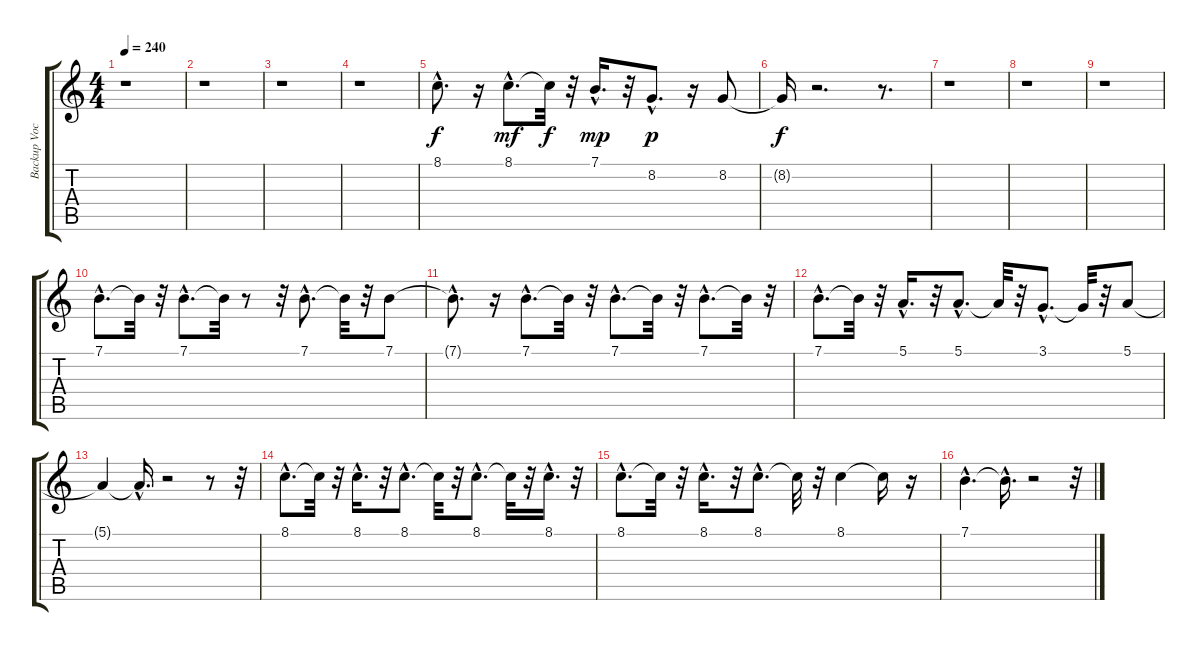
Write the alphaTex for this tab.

\track ("Backup Vocals" "Backup Voc") {instrument sopranosax}
\staff {score tabs}
\tuning (E4 B3 G3 D3 A2 E2) {hide}
\ts (4 4)
\tempo 240
\clef g2
\ks c
r.1{dy f} |
r.1 |
r.1 |
r.1 |
8.1{hac}.8{d} r.16 8.1{hac}.8{d dy mf} 8.1{t}.32{dy f} r.32 7.1{hac}.16{d dy mp} r.32 8.2{hac}.8{d dy p} r.16 8.2.8 |
8.2{t}.16{dy f} r.2{d} r.8{d} |
r.1 |
r.1 |
r.1 |
7.1{hac}.8{d} 7.1{t}.32 r.32 7.1{hac}.8{d} 7.1{t}.32 r.8 r.32 7.1{hac}.8{d} 7.1{t}.32 r.32 7.1.8 |
7.1{hac t}.8{d} r.16 7.1{hac}.8{d} 7.1{t}.32 r.32 7.1{hac}.8{d} 7.1{t}.32 r.32 7.1{hac}.8{d} 7.1{t}.32 r.32 |
7.1{hac}.8{d} 7.1{t}.32 r.32 5.1{hac}.16{d} r.32 5.1{hac}.8{d} 5.1{t}.32 r.32 3.1{hac}.8{d} 3.1{t}.32 r.32 5.1.8 |
5.1{t}.4 5.1{hac t}.16{d} r.2 r.8 r.32 |
8.1{hac}.8{d} 8.1{t}.32 r.32 8.1{hac}.16{d} r.32 8.1{hac}.8{d} 8.1{t}.32 r.32 8.1{hac}.8{d} 8.1{t}.32 r.32 8.1{hac}.16{d} r.32 |
8.1{hac}.8{d} 8.1{t}.32 r.32 8.1{hac}.16{d} r.32 8.1{hac}.8{d} 8.1{t}.32 r.32 8.1.4 8.1{t}.16 r.16 |
7.1{hac}.4{d} 7.1{hac t}.16{d} r.2 r.32
